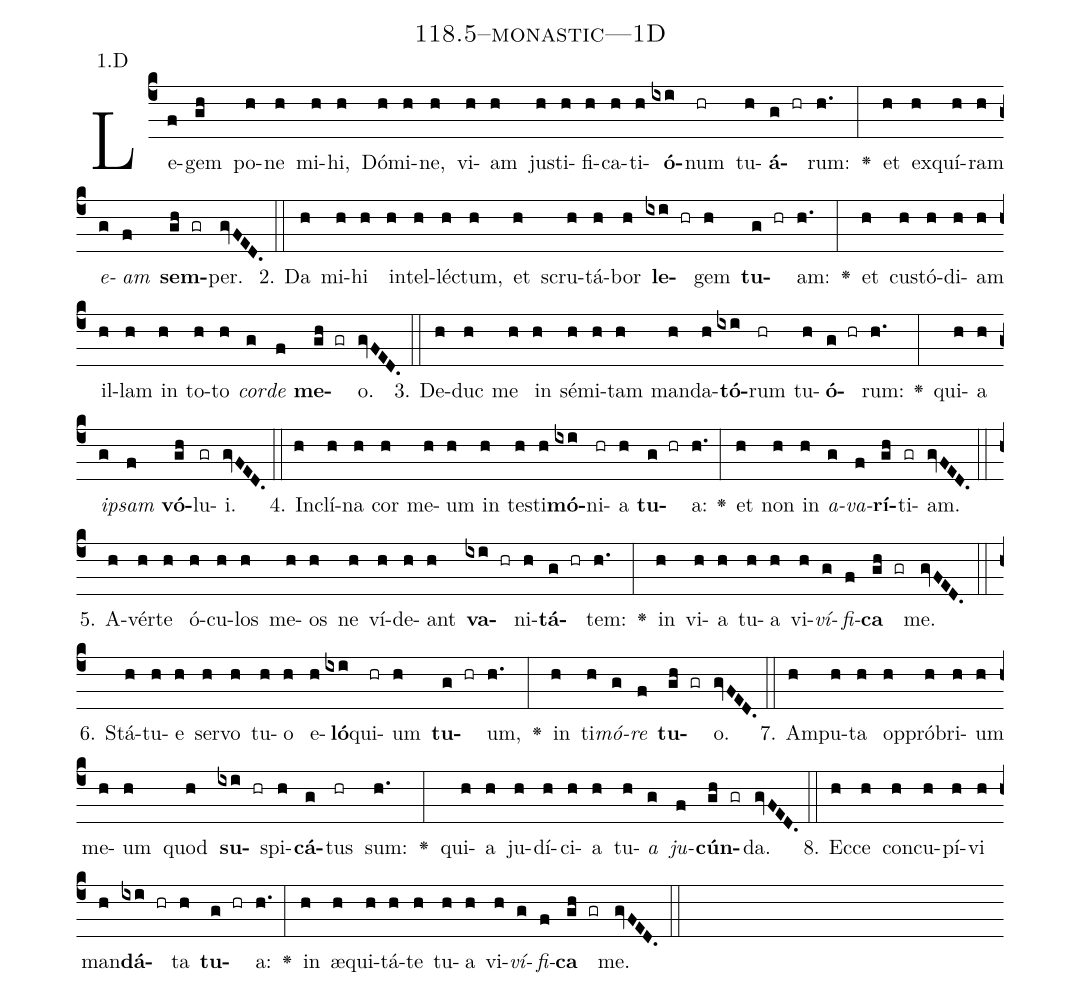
name: 118.5--monastic---1D;
annotation: 1.D;
%%
(c4)Le(f)gem(gh) po(h)ne(h) mi(h)hi,(h) Dó(h)mi(h)ne,(h) vi(h)am(h) jus(h)ti(h)fi(h)ca(h)ti(h)<b>ó</b>(ixi)num(hr) tu(h)<b>á</b>(g hr)rum:(h.) <v>\greheightstar</v>(:) et(h) ex(h)quí(h)ram(h) <i>e</i>(g)<i>am</i>(f) <b>sem</b>(gh gr)per.(gvFED.) (::)
2. Da(h) mi(h)hi(h) in(h)tel(h)léc(h)tum,(h) et(h) scru(h)tá(h)bor(h) <b>le</b>(ixi hr)gem(h) <b>tu</b>(g hr)am:(h.) <v>\greheightstar</v>(:) et(h) cus(h)tó(h)di(h)am(h) il(h)lam(h) in(h) to(h)to(h) <i>cor</i>(g)<i>de</i>(f) <b>me</b>(gh gr)o.(gvFED.) (::)
3. De(h)duc(h) me(h) in(h) sé(h)mi(h)tam(h) man(h)da(h)<b>tó</b>(ixi)rum(hr) tu(h)<b>ó</b>(g hr)rum:(h.) <v>\greheightstar</v>(:) qui(h)a(h) <i>ip</i>(g)<i>sam</i>(f) <b>vó</b>(gh)lu(gr)i.(gvFED.) (::)
4. In(h)clí(h)na(h) cor(h) me(h)um(h) in(h) tes(h)ti(h)<b>mó</b>(ixi)ni(hr)a(h) <b>tu</b>(g hr)a:(h.) <v>\greheightstar</v>(:) et(h) non(h) in(h) <i>a</i>(g)<i>va</i>(f)<b>rí</b>(gh)ti(gr)am.(gvFED.) (::)
5. A(h)vér(h)te(h) ó(h)cu(h)los(h) me(h)os(h) ne(h) ví(h)de(h)ant(h) <b>va</b>(ixi hr)ni(h)<b>tá</b>(g hr)tem:(h.) <v>\greheightstar</v>(:) in(h) vi(h)a(h) tu(h)a(h) vi(h)<i>ví</i>(g)<i>fi</i>(f)<b>ca</b>(gh gr) me.(gvFED.) (::)
6. Stá(h)tu(h)e(h) ser(h)vo(h) tu(h)o(h) e(h)<b>ló</b>(ixi)qui(hr)um(h) <b>tu</b>(g hr)um,(h.) <v>\greheightstar</v>(:) in(h) ti(h)<i>mó</i>(g)<i>re</i>(f) <b>tu</b>(gh gr)o.(gvFED.) (::)
7. Am(h)pu(h)ta(h) op(h)pró(h)bri(h)um(h) me(h)um(h) quod(h) <b>su</b>(ixi hr)spi(h)<b>cá</b>(g)tus(hr) sum:(h.) <v>\greheightstar</v>(:) qui(h)a(h) ju(h)dí(h)ci(h)a(h) tu(h)<i>a</i>(g) <i>ju</i>(f)<b>cún</b>(gh gr)da.(gvFED.) (::)
8. Ec(h)ce(h) con(h)cu(h)pí(h)vi(h) man(h)<b>dá</b>(ixi hr)ta(h) <b>tu</b>(g hr)a:(h.) <v>\greheightstar</v>(:) in(h) æ(h)qui(h)tá(h)te(h) tu(h)a(h) vi(h)<i>ví</i>(g)<i>fi</i>(f)<b>ca</b>(gh gr) me.(gvFED.) (::)
